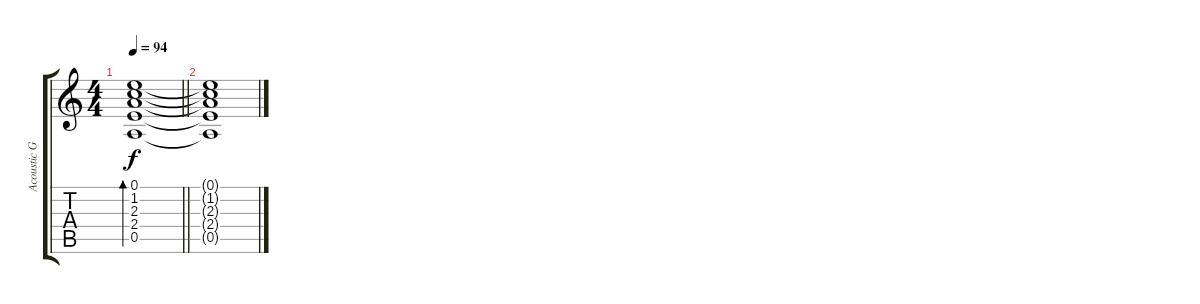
\track ("Acoustic Guitar" "Acoustic G") {instrument acousticguitarsteel}
\staff {score tabs}
\tuning (E4 B3 G3 D3 A2 E2) {hide}
\ts (4 4)
\tempo 94
\clef g2
\barLineRight lightlight
\ks c
(0.1 1.2 2.3 2.4 0.5).1{bd 60 dy f} |
(0.1{t} 1.2{t} 2.3{t} 2.4{t} 0.5{t}).1
